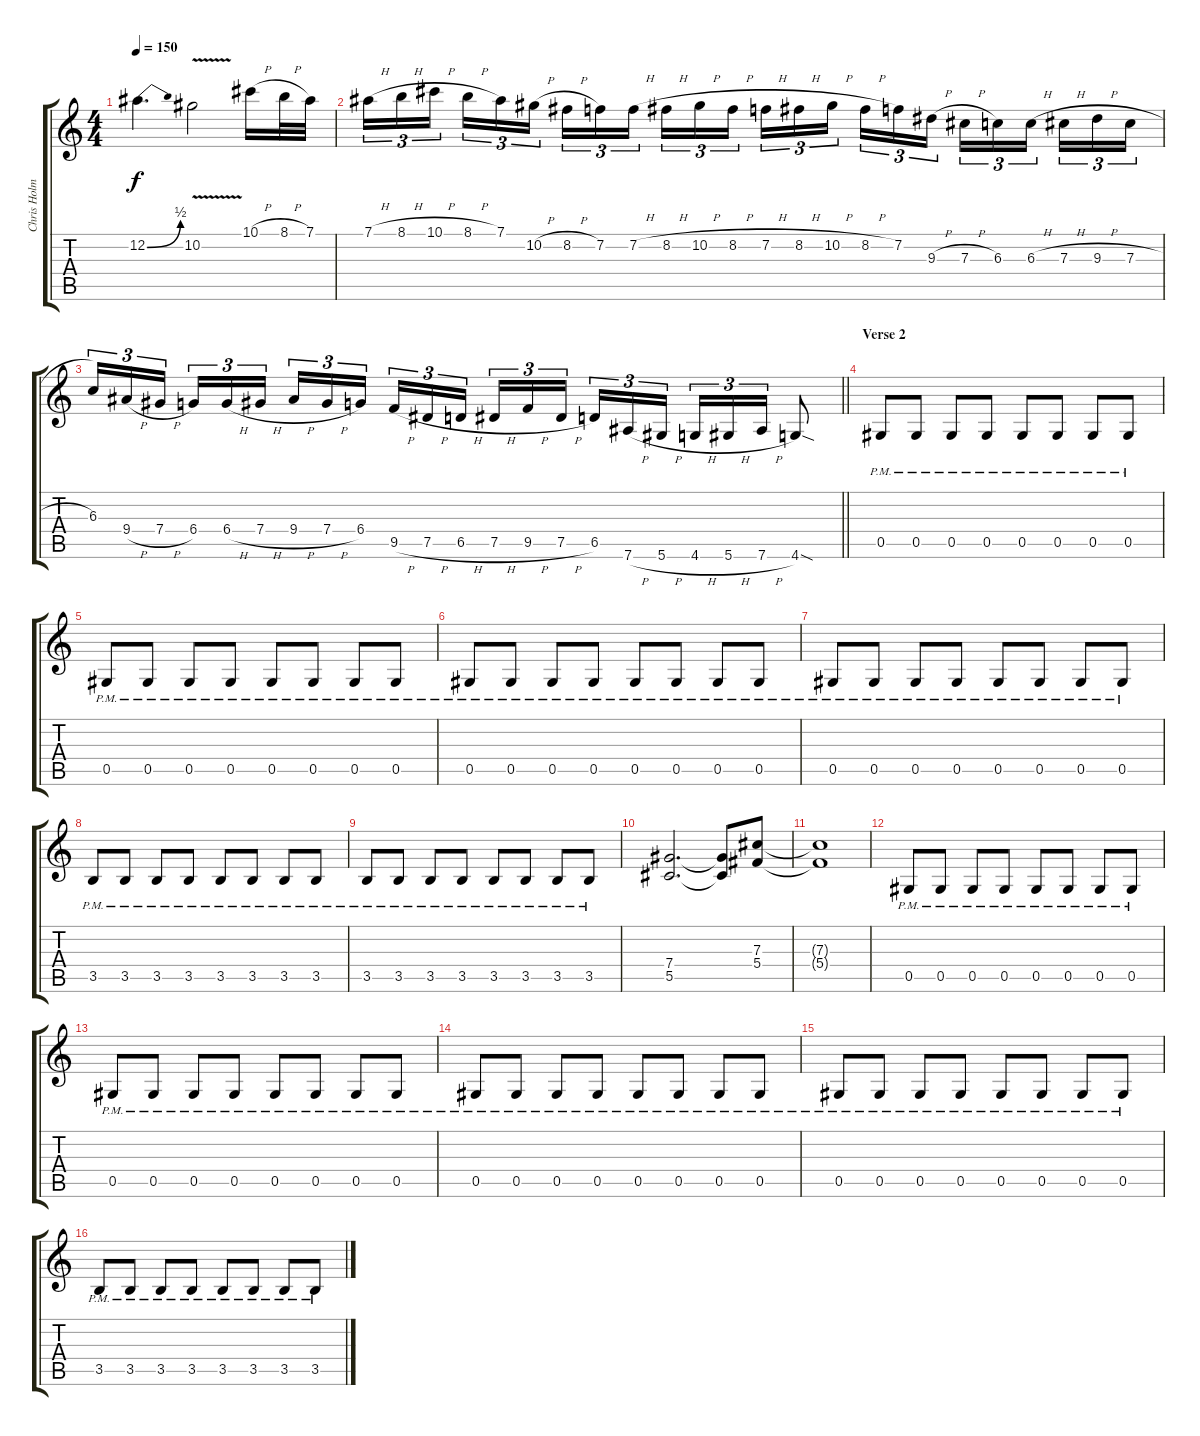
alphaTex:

\track ("Chris Holmes" "Chris Holm") {instrument distortionguitar}
\staff {score tabs}
\tuning (Eb4 Bb3 Gb3 Db3 Ab2 Eb2) {hide}
\ts (4 4)
\tempo 150
\clef g2
\ks c
12.2{be (bend 0 0 60 2)}.4{d dy f} 10.2{v}.2 10.1{h}.16 8.1{h}.32 7.1.32 |
7.1{h}.16{tu (3 2)} 8.1{h}.16{tu (3 2)} 10.1{h}.16{tu (3 2) beam splitsecondary} 8.1{h}.16{tu (3 2)} 7.1.16{tu (3 2)} 10.2{h}.16{tu (3 2)} 8.2{h}.16{tu (3 2)} 7.2.16{tu (3 2)} 7.2{h}.16{tu (3 2) beam splitsecondary} 8.2{h}.16{tu (3 2)} 10.2{h}.16{tu (3 2)} 8.2{h}.16{tu (3 2)} 7.2{h}.16{tu (3 2)} 8.2{h}.16{tu (3 2)} 10.2{h}.16{tu (3 2) beam splitsecondary} 8.2{h}.16{tu (3 2)} 7.2.16{tu (3 2)} 9.3{h}.16{tu (3 2)} 7.3{h}.16{tu (3 2)} 6.3.16{tu (3 2)} 6.3{h}.16{tu (3 2) beam splitsecondary} 7.3{h}.16{tu (3 2)} 9.3{h}.16{tu (3 2)} 7.3{h}.16{tu (3 2)} |
\barLineRight lightlight
6.3.16{tu (3 2)} 9.4{h}.16{tu (3 2)} 7.4{h}.16{tu (3 2) beam splitsecondary} 6.4.16{tu (3 2)} 6.4{h}.16{tu (3 2)} 7.4{h}.16{tu (3 2)} 9.4{h}.16{tu (3 2)} 7.4{h}.16{tu (3 2)} 6.4.16{tu (3 2) beam splitsecondary} 9.5{h}.16{tu (3 2)} 7.5{h}.16{tu (3 2)} 6.5{h}.16{tu (3 2)} 7.5{h}.16{tu (3 2)} 9.5{h}.16{tu (3 2)} 7.5{h}.16{tu (3 2) beam splitsecondary} 6.5.16{tu (3 2)} 7.6{h}.16{tu (3 2)} 5.6{h}.16{tu (3 2)} 4.6{h}.16{tu (3 2)} 5.6{h}.16{tu (3 2)} 7.6{h}.16{tu (3 2)} 4.6{sod}.8 |
\section ("" "Verse 2")
0.5{pm}.8 0.5{pm}.8 0.5{pm}.8 0.5{pm}.8 0.5{pm}.8 0.5{pm}.8 0.5{pm}.8 0.5{pm}.8 |
0.5{pm}.8 0.5{pm}.8 0.5{pm}.8 0.5{pm}.8 0.5{pm}.8 0.5{pm}.8 0.5{pm}.8 0.5{pm}.8 |
0.5{pm}.8 0.5{pm}.8 0.5{pm}.8 0.5{pm}.8 0.5{pm}.8 0.5{pm}.8 0.5{pm}.8 0.5{pm}.8 |
0.5{pm}.8 0.5{pm}.8 0.5{pm}.8 0.5{pm}.8 0.5{pm}.8 0.5{pm}.8 0.5{pm}.8 0.5{pm}.8 |
3.5{pm}.8 3.5{pm}.8 3.5{pm}.8 3.5{pm}.8 3.5{pm}.8 3.5{pm}.8 3.5{pm}.8 3.5{pm}.8 |
3.5{pm}.8 3.5{pm}.8 3.5{pm}.8 3.5{pm}.8 3.5{pm}.8 3.5{pm}.8 3.5{pm}.8 3.5{pm}.8 |
(7.4 5.5).2{d} (7.4{t} 5.5{t}).8 (7.3 5.4).8 |
(7.3{t} 5.4{t}).1 |
0.5{pm}.8 0.5{pm}.8 0.5{pm}.8 0.5{pm}.8 0.5{pm}.8 0.5{pm}.8 0.5{pm}.8 0.5{pm}.8 |
0.5{pm}.8 0.5{pm}.8 0.5{pm}.8 0.5{pm}.8 0.5{pm}.8 0.5{pm}.8 0.5{pm}.8 0.5{pm}.8 |
0.5{pm}.8 0.5{pm}.8 0.5{pm}.8 0.5{pm}.8 0.5{pm}.8 0.5{pm}.8 0.5{pm}.8 0.5{pm}.8 |
0.5{pm}.8 0.5{pm}.8 0.5{pm}.8 0.5{pm}.8 0.5{pm}.8 0.5{pm}.8 0.5{pm}.8 0.5{pm}.8 |
3.5{pm}.8 3.5{pm}.8 3.5{pm}.8 3.5{pm}.8 3.5{pm}.8 3.5{pm}.8 3.5{pm}.8 3.5{pm}.8
